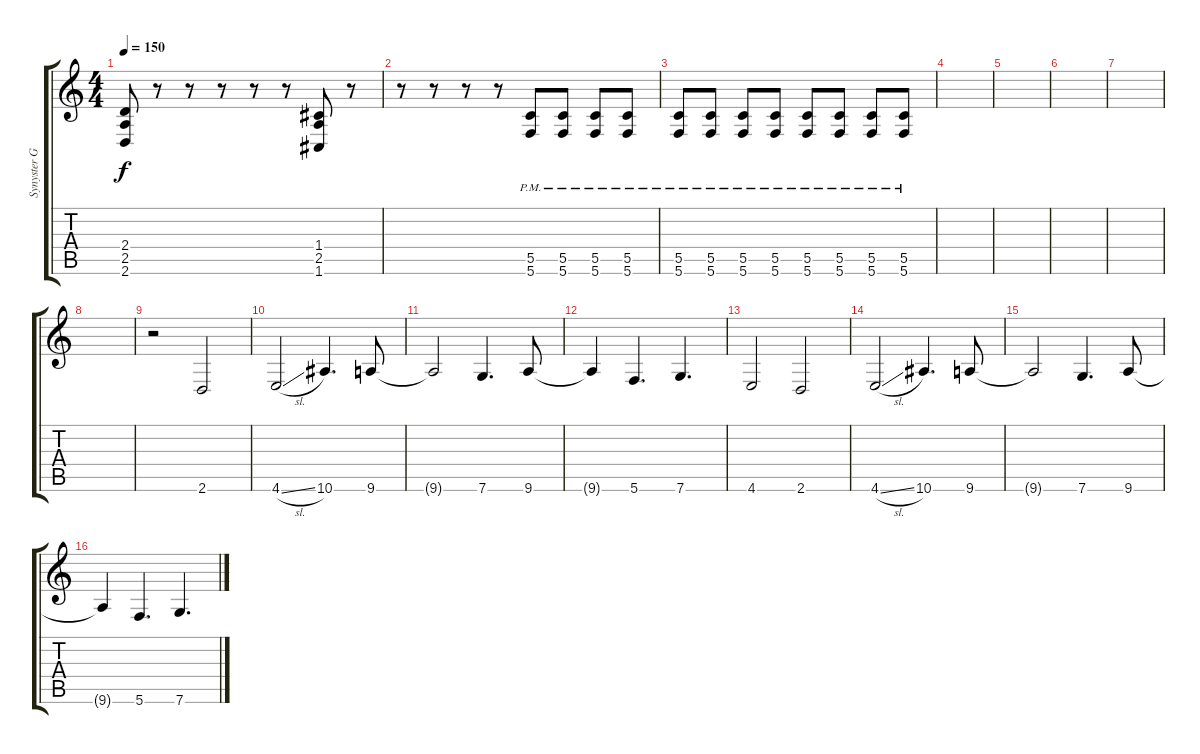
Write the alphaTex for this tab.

\track ("Synyster Gates" "Synyster G") {instrument distortionguitar}
\staff {score tabs}
\tuning (D4 A3 F3 C3 G2 C2) {hide}
\ts (4 4)
\tempo 150
\clef g2
\ks c
(2.4 2.5 2.6).8{dy f} r.8 r.8 r.8 r.8 r.8 (1.4 2.5 1.6).8 r.8 |
r.8 r.8 r.8 r.8 (5.5{pm} 5.6{pm}).8 (5.5{pm} 5.6{pm}).8 (5.5{pm} 5.6{pm}).8 (5.5{pm} 5.6{pm}).8 |
(5.5{pm} 5.6{pm}).8 (5.5{pm} 5.6{pm}).8 (5.5{pm} 5.6{pm}).8 (5.5{pm} 5.6{pm}).8 (5.5{pm} 5.6{pm}).8 (5.5{pm} 5.6{pm}).8 (5.5{pm} 5.6{pm}).8 (5.5{pm} 5.6{pm}).8 |
|
|
|
|
|
r.2 2.6.2 |
4.6{sl}.2 10.6.4{d} 9.6.8 |
9.6{t}.2 7.6.4{d} 9.6.8 |
9.6{t}.4 5.6.4{d} 7.6.4{d} |
4.6.2 2.6.2 |
4.6{sl}.2 10.6.4{d} 9.6.8 |
9.6{t}.2 7.6.4{d} 9.6.8 |
9.6{t}.4 5.6.4{d} 7.6.4{d}
